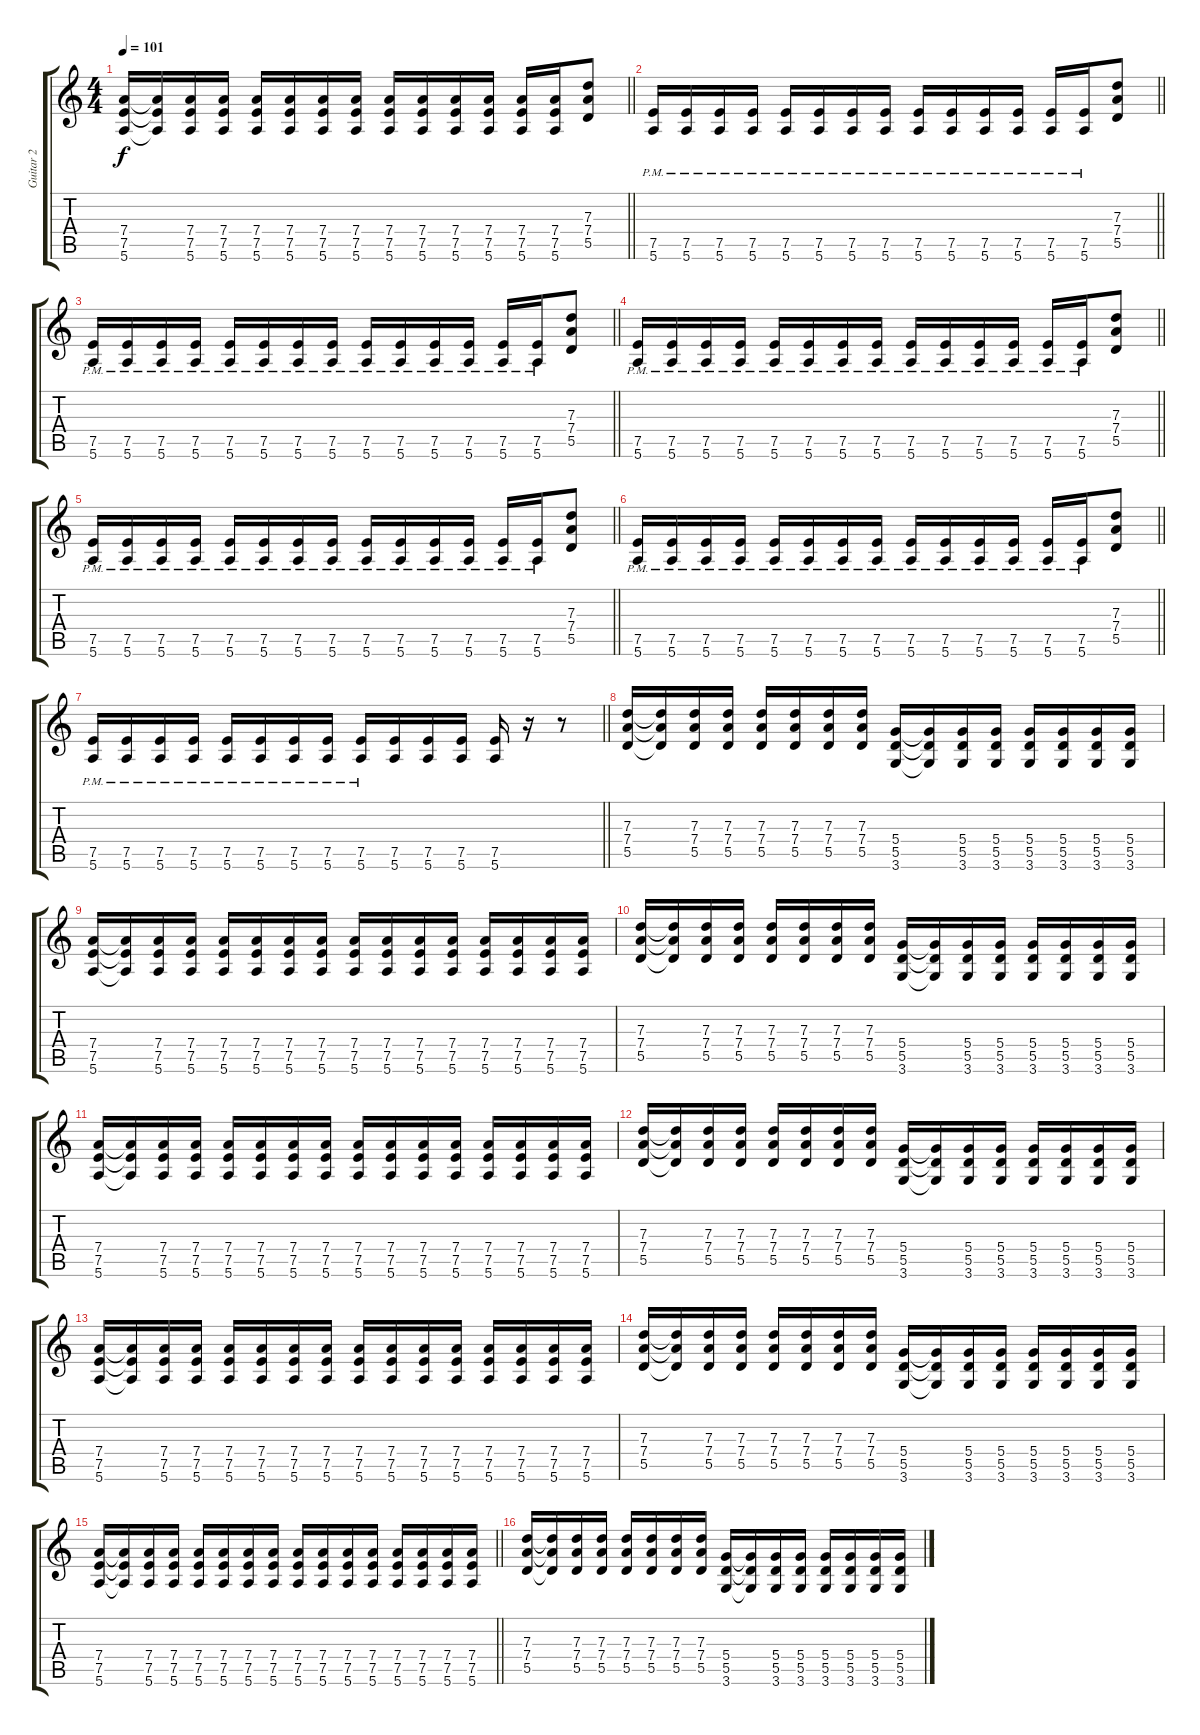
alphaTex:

\track ("Guitar 2" "Guitar 2") {instrument overdrivenguitar}
\staff {score tabs}
\tuning (E4 B3 G3 D3 A2 E2) {hide}
\ts (4 4)
\tempo 101
\clef g2
\barLineRight lightlight
\ks c
(7.4 7.5 5.6).16{dy f} (7.4{t} 7.5{t} 5.6{t}).16 (7.4 7.5 5.6).16 (7.4 7.5 5.6).16 (7.4 7.5 5.6).16 (7.4 7.5 5.6).16 (7.4 7.5 5.6).16 (7.4 7.5 5.6).16 (7.4 7.5 5.6).16 (7.4 7.5 5.6).16 (7.4 7.5 5.6).16 (7.4 7.5 5.6).16 (7.4 7.5 5.6).16 (7.4 7.5 5.6).16 (7.3 7.4 5.5).8 |
\barLineRight lightlight
(7.5{pm} 5.6{pm}).16 (7.5{pm} 5.6{pm}).16 (7.5{pm} 5.6{pm}).16 (7.5{pm} 5.6{pm}).16 (7.5{pm} 5.6{pm}).16 (7.5{pm} 5.6{pm}).16 (7.5{pm} 5.6{pm}).16 (7.5{pm} 5.6{pm}).16 (7.5{pm} 5.6{pm}).16 (7.5{pm} 5.6{pm}).16 (7.5{pm} 5.6{pm}).16 (7.5{pm} 5.6{pm}).16 (7.5{pm} 5.6{pm}).16 (7.5{pm} 5.6{pm}).16 (7.3 7.4 5.5).8 |
\barLineRight lightlight
(7.5{pm} 5.6{pm}).16 (7.5{pm} 5.6{pm}).16 (7.5{pm} 5.6{pm}).16 (7.5{pm} 5.6{pm}).16 (7.5{pm} 5.6{pm}).16 (7.5{pm} 5.6{pm}).16 (7.5{pm} 5.6{pm}).16 (7.5{pm} 5.6{pm}).16 (7.5{pm} 5.6{pm}).16 (7.5{pm} 5.6{pm}).16 (7.5{pm} 5.6{pm}).16 (7.5{pm} 5.6{pm}).16 (7.5{pm} 5.6{pm}).16 (7.5{pm} 5.6{pm}).16 (7.3 7.4 5.5).8 |
\barLineRight lightlight
(7.5{pm} 5.6{pm}).16 (7.5{pm} 5.6{pm}).16 (7.5{pm} 5.6{pm}).16 (7.5{pm} 5.6{pm}).16 (7.5{pm} 5.6{pm}).16 (7.5{pm} 5.6{pm}).16 (7.5{pm} 5.6{pm}).16 (7.5{pm} 5.6{pm}).16 (7.5{pm} 5.6{pm}).16 (7.5{pm} 5.6{pm}).16 (7.5{pm} 5.6{pm}).16 (7.5{pm} 5.6{pm}).16 (7.5{pm} 5.6{pm}).16 (7.5{pm} 5.6{pm}).16 (7.3 7.4 5.5).8 |
\barLineRight lightlight
(7.5{pm} 5.6{pm}).16 (7.5{pm} 5.6{pm}).16 (7.5{pm} 5.6{pm}).16 (7.5{pm} 5.6{pm}).16 (7.5{pm} 5.6{pm}).16 (7.5{pm} 5.6{pm}).16 (7.5{pm} 5.6{pm}).16 (7.5{pm} 5.6{pm}).16 (7.5{pm} 5.6{pm}).16 (7.5{pm} 5.6{pm}).16 (7.5{pm} 5.6{pm}).16 (7.5{pm} 5.6{pm}).16 (7.5{pm} 5.6{pm}).16 (7.5{pm} 5.6{pm}).16 (7.3 7.4 5.5).8 |
\barLineRight lightlight
(7.5{pm} 5.6{pm}).16 (7.5{pm} 5.6{pm}).16 (7.5{pm} 5.6{pm}).16 (7.5{pm} 5.6{pm}).16 (7.5{pm} 5.6{pm}).16 (7.5{pm} 5.6{pm}).16 (7.5{pm} 5.6{pm}).16 (7.5{pm} 5.6{pm}).16 (7.5{pm} 5.6{pm}).16 (7.5{pm} 5.6{pm}).16 (7.5{pm} 5.6{pm}).16 (7.5{pm} 5.6{pm}).16 (7.5{pm} 5.6{pm}).16 (7.5{pm} 5.6{pm}).16 (7.3 7.4 5.5).8 |
\barLineRight lightlight
(7.5{pm} 5.6{pm}).16 (7.5{pm} 5.6{pm}).16 (7.5{pm} 5.6{pm}).16 (7.5{pm} 5.6{pm}).16 (7.5{pm} 5.6{pm}).16 (7.5{pm} 5.6{pm}).16 (7.5{pm} 5.6{pm}).16 (7.5{pm} 5.6{pm}).16 (7.5{pm} 5.6{pm}).16 (7.5 5.6).16 (7.5 5.6).16 (7.5 5.6).16 (7.5 5.6).16 r.16 r.8 |
(7.3 7.4 5.5).16 (7.3{t} 7.4{t} 5.5{t}).16 (7.3 7.4 5.5).16 (7.3 7.4 5.5).16 (7.3 7.4 5.5).16 (7.3 7.4 5.5).16 (7.3 7.4 5.5).16 (7.3 7.4 5.5).16 (5.4 5.5 3.6).16 (5.4{t} 5.5{t} 3.6{t}).16 (5.4 5.5 3.6).16 (5.4 5.5 3.6).16 (5.4 5.5 3.6).16 (5.4 5.5 3.6).16 (5.4 5.5 3.6).16 (5.4 5.5 3.6).16 |
(7.4 7.5 5.6).16 (7.4{t} 7.5{t} 5.6{t}).16 (7.4 7.5 5.6).16 (7.4 7.5 5.6).16 (7.4 7.5 5.6).16 (7.4 7.5 5.6).16 (7.4 7.5 5.6).16 (7.4 7.5 5.6).16 (7.4 7.5 5.6).16 (7.4 7.5 5.6).16 (7.4 7.5 5.6).16 (7.4 7.5 5.6).16 (7.4 7.5 5.6).16 (7.4 7.5 5.6).16 (7.4 7.5 5.6).16 (7.4 7.5 5.6).16 |
(7.3 7.4 5.5).16 (7.3{t} 7.4{t} 5.5{t}).16 (7.3 7.4 5.5).16 (7.3 7.4 5.5).16 (7.3 7.4 5.5).16 (7.3 7.4 5.5).16 (7.3 7.4 5.5).16 (7.3 7.4 5.5).16 (5.4 5.5 3.6).16 (5.4{t} 5.5{t} 3.6{t}).16 (5.4 5.5 3.6).16 (5.4 5.5 3.6).16 (5.4 5.5 3.6).16 (5.4 5.5 3.6).16 (5.4 5.5 3.6).16 (5.4 5.5 3.6).16 |
(7.4 7.5 5.6).16 (7.4{t} 7.5{t} 5.6{t}).16 (7.4 7.5 5.6).16 (7.4 7.5 5.6).16 (7.4 7.5 5.6).16 (7.4 7.5 5.6).16 (7.4 7.5 5.6).16 (7.4 7.5 5.6).16 (7.4 7.5 5.6).16 (7.4 7.5 5.6).16 (7.4 7.5 5.6).16 (7.4 7.5 5.6).16 (7.4 7.5 5.6).16 (7.4 7.5 5.6).16 (7.4 7.5 5.6).16 (7.4 7.5 5.6).16 |
(7.3 7.4 5.5).16 (7.3{t} 7.4{t} 5.5{t}).16 (7.3 7.4 5.5).16 (7.3 7.4 5.5).16 (7.3 7.4 5.5).16 (7.3 7.4 5.5).16 (7.3 7.4 5.5).16 (7.3 7.4 5.5).16 (5.4 5.5 3.6).16 (5.4{t} 5.5{t} 3.6{t}).16 (5.4 5.5 3.6).16 (5.4 5.5 3.6).16 (5.4 5.5 3.6).16 (5.4 5.5 3.6).16 (5.4 5.5 3.6).16 (5.4 5.5 3.6).16 |
(7.4 7.5 5.6).16 (7.4{t} 7.5{t} 5.6{t}).16 (7.4 7.5 5.6).16 (7.4 7.5 5.6).16 (7.4 7.5 5.6).16 (7.4 7.5 5.6).16 (7.4 7.5 5.6).16 (7.4 7.5 5.6).16 (7.4 7.5 5.6).16 (7.4 7.5 5.6).16 (7.4 7.5 5.6).16 (7.4 7.5 5.6).16 (7.4 7.5 5.6).16 (7.4 7.5 5.6).16 (7.4 7.5 5.6).16 (7.4 7.5 5.6).16 |
(7.3 7.4 5.5).16 (7.3{t} 7.4{t} 5.5{t}).16 (7.3 7.4 5.5).16 (7.3 7.4 5.5).16 (7.3 7.4 5.5).16 (7.3 7.4 5.5).16 (7.3 7.4 5.5).16 (7.3 7.4 5.5).16 (5.4 5.5 3.6).16 (5.4{t} 5.5{t} 3.6{t}).16 (5.4 5.5 3.6).16 (5.4 5.5 3.6).16 (5.4 5.5 3.6).16 (5.4 5.5 3.6).16 (5.4 5.5 3.6).16 (5.4 5.5 3.6).16 |
\barLineRight lightlight
(7.4 7.5 5.6).16 (7.4{t} 7.5{t} 5.6{t}).16 (7.4 7.5 5.6).16 (7.4 7.5 5.6).16 (7.4 7.5 5.6).16 (7.4 7.5 5.6).16 (7.4 7.5 5.6).16 (7.4 7.5 5.6).16 (7.4 7.5 5.6).16 (7.4 7.5 5.6).16 (7.4 7.5 5.6).16 (7.4 7.5 5.6).16 (7.4 7.5 5.6).16 (7.4 7.5 5.6).16 (7.4 7.5 5.6).16 (7.4 7.5 5.6).16 |
(7.3 7.4 5.5).16 (7.3{t} 7.4{t} 5.5{t}).16 (7.3 7.4 5.5).16 (7.3 7.4 5.5).16 (7.3 7.4 5.5).16 (7.3 7.4 5.5).16 (7.3 7.4 5.5).16 (7.3 7.4 5.5).16 (5.4 5.5 3.6).16 (5.4{t} 5.5{t} 3.6{t}).16 (5.4 5.5 3.6).16 (5.4 5.5 3.6).16 (5.4 5.5 3.6).16 (5.4 5.5 3.6).16 (5.4 5.5 3.6).16 (5.4 5.5 3.6).16
